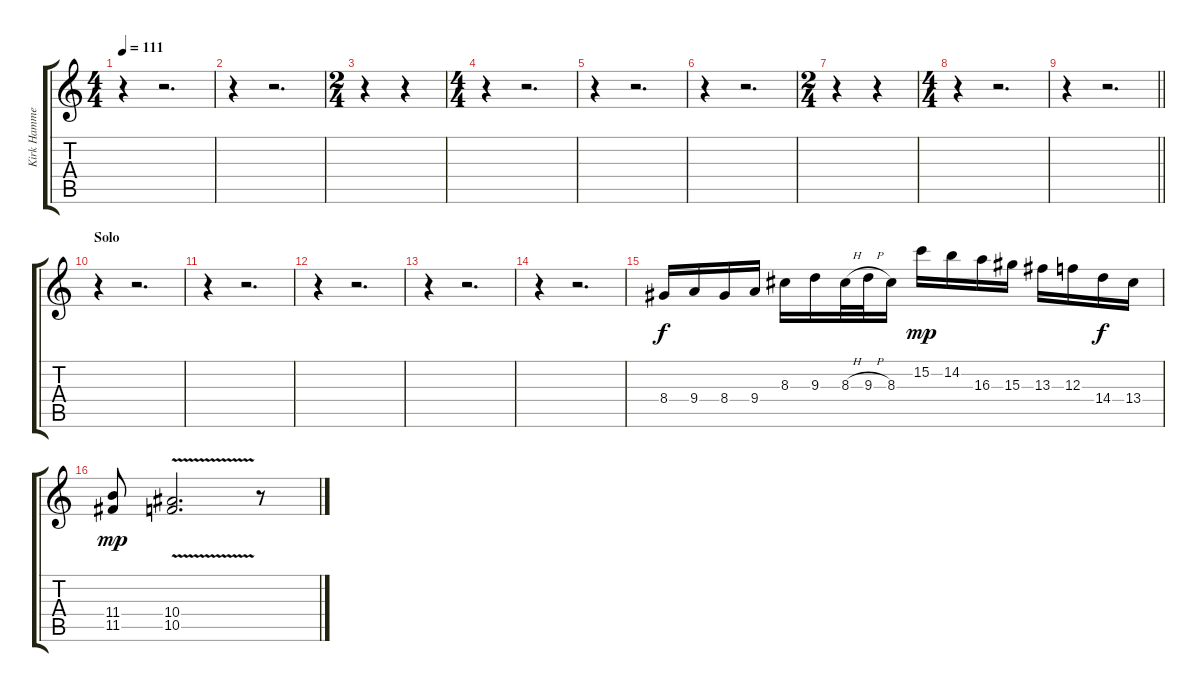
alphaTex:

\track ("Kirk Hammett (Lead) 2" "Kirk Hamme") {instrument distortionguitar}
\staff {score tabs}
\tuning (D4 A3 F3 C3 G2 D2) {hide}
\ts (4 4)
\tempo 111
\clef g2
\ks c
r.4{dy f} r.2{d} |
r.4 r.2{d} |
\ts (2 4)
r.4 r.4 |
\ts (4 4)
r.4 r.2{d} |
r.4 r.2{d} |
r.4 r.2{d} |
\ts (2 4)
r.4 r.4 |
\ts (4 4)
r.4 r.2{d} |
\barLineRight lightlight
r.4 r.2{d} |
\section ("" "Solo")
r.4 r.2{d} |
r.4 r.2{d} |
r.4 r.2{d} |
r.4 r.2{d} |
r.4 r.2{d} |
8.4.16 9.4.16 8.4.16 9.4.16 8.3.16 9.3.16 8.3{h}.32 9.3{h}.32 8.3.16 15.2.16{dy mp} 14.2.16 16.3.16 15.3.16 13.3.16 12.3.16 14.4.16{dy f} 13.4.16 |
(11.4 11.5).8{dy mp} (10.4 10.5{v}).2{d} r.8
